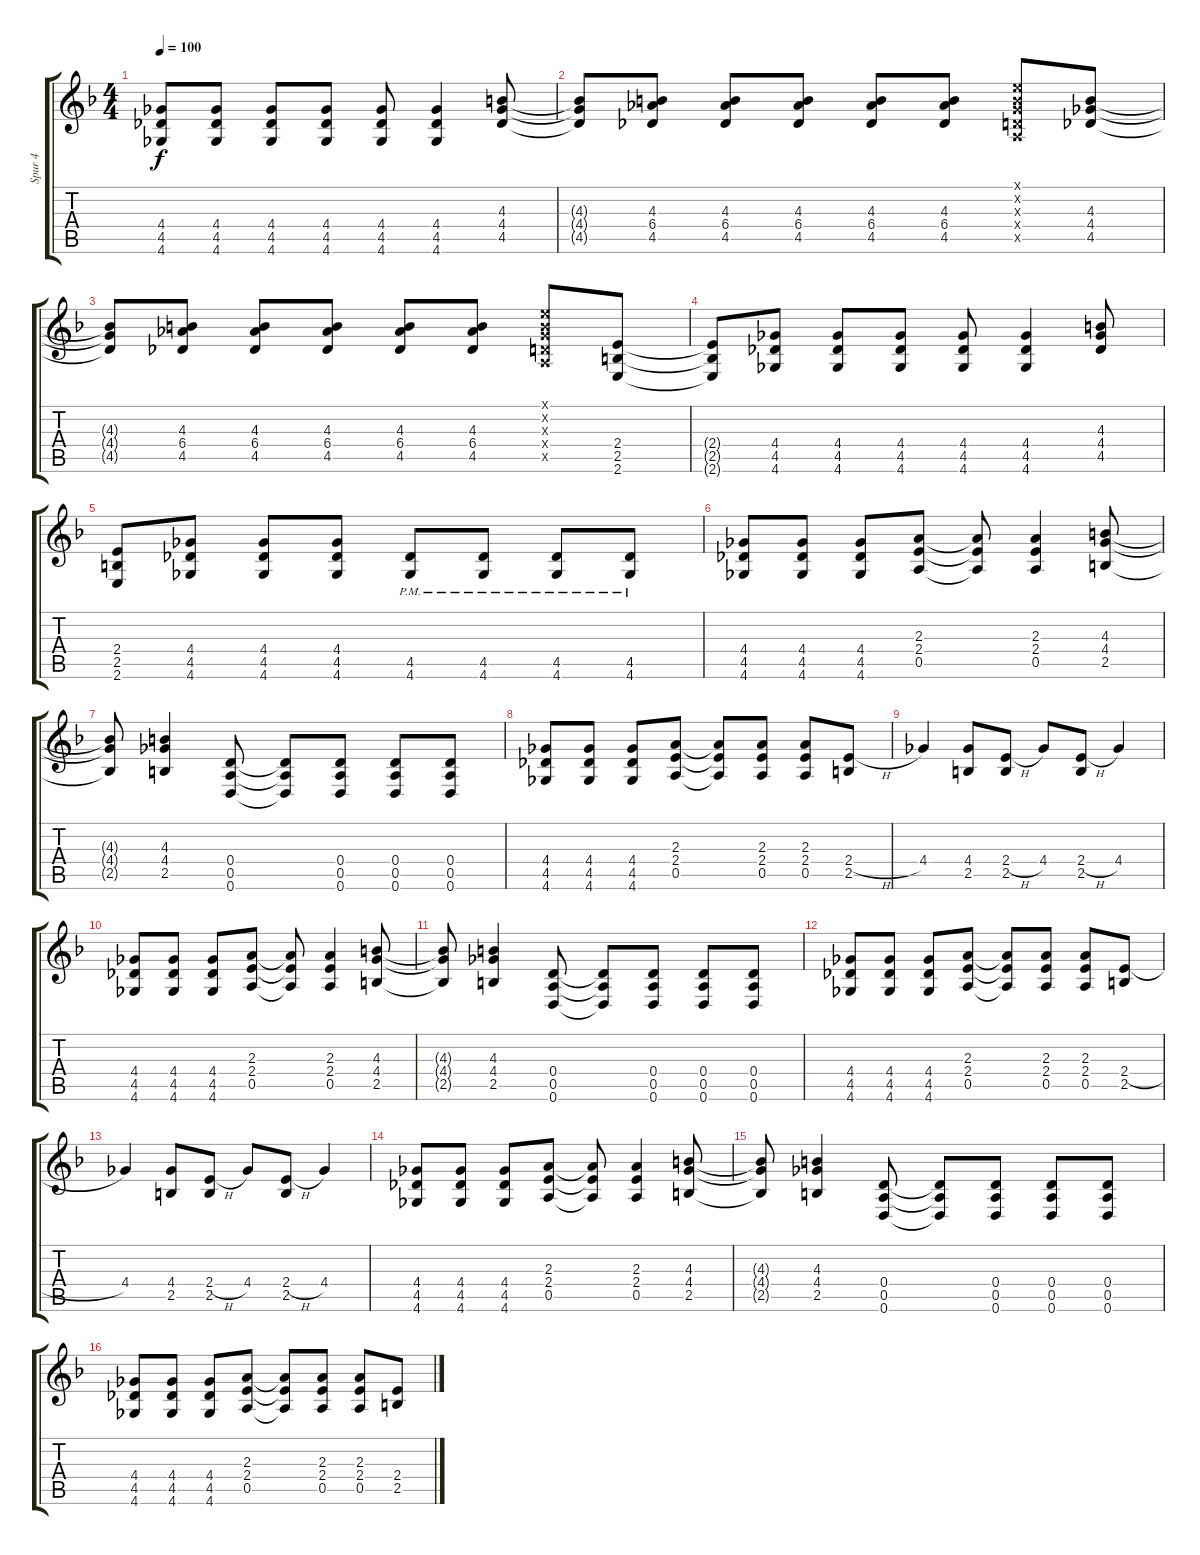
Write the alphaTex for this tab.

\track ("Spur 4" "Spur 4") {instrument overdrivenguitar}
\staff {score tabs}
\tuning (E4 B3 G3 D3 A2 D2) {hide}
\ts (4 4)
\tempo 100
\clef g2
\ks dminor
(4.4{t} 4.5{t} 4.6{t}).8{dy f} (4.4 4.5 4.6).8 (4.4 4.5 4.6).8 (4.4 4.5 4.6).8 (4.4 4.5 4.6).8 (4.4 4.5 4.6).4 (4.3 4.4 4.5).8 |
(4.3{t} 4.4{t} 4.5{t}).8 (4.3 6.4 4.5).8 (4.3 6.4 4.5).8 (4.3 6.4 4.5).8 (4.3 6.4 4.5).8 (4.3 6.4 4.5).8 (0.1{x} 0.2{x} 0.3{x} 0.4{x} 0.5{x}).8 (4.3 4.4 4.5).8 |
(4.3{t} 4.4{t} 4.5{t}).8 (4.3 6.4 4.5).8 (4.3 6.4 4.5).8 (4.3 6.4 4.5).8 (4.3 6.4 4.5).8 (4.3 6.4 4.5).8 (0.1{x} 0.2{x} 0.3{x} 0.4{x} 0.5{x}).8 (2.4 2.5 2.6).8 |
(2.4{t} 2.5{t} 2.6{t}).8 (4.4 4.5 4.6).8 (4.4 4.5 4.6).8 (4.4 4.5 4.6).8 (4.4 4.5 4.6).8 (4.4 4.5 4.6).4 (4.3 4.4 4.5).8 |
(2.4 2.5 2.6).8 (4.4 4.5 4.6).8 (4.4 4.5 4.6).8 (4.4 4.5 4.6).8 (4.5{pm} 4.6{pm}).8 (4.5{pm} 4.6{pm}).8 (4.5{pm} 4.6{pm}).8 (4.5{pm} 4.6{pm}).8 |
(4.4 4.5 4.6).8 (4.4 4.5 4.6).8 (4.4 4.5 4.6).8 (2.3 2.4 0.5).8 (2.3{t} 2.4{t} 0.5{t}).8 (2.3 2.4 0.5).4 (4.3 4.4 2.5).8 |
(4.3{t} 4.4{t} 2.5{t}).8 (4.3 4.4 2.5).4 (0.4 0.5 0.6).8 (0.4{t} 0.5{t} 0.6{t}).8 (0.4 0.5 0.6).8 (0.4 0.5 0.6).8 (0.4 0.5 0.6).8 |
(4.4 4.5 4.6).8 (4.4 4.5 4.6).8 (4.4 4.5 4.6).8 (2.3 2.4 0.5).8 (2.3{t} 2.4{t} 0.5{t}).8 (2.3 2.4 0.5).8 (2.3 2.4 0.5).8 (2.4{h} 2.5).8 |
4.4.4 (4.4 2.5).8 (2.4{h} 2.5).8 4.4.8 (2.4{h} 2.5).8 4.4.4 |
(4.4 4.5 4.6).8 (4.4 4.5 4.6).8 (4.4 4.5 4.6).8 (2.3 2.4 0.5).8 (2.3{t} 2.4{t} 0.5{t}).8 (2.3 2.4 0.5).4 (4.3 4.4 2.5).8 |
(4.3{t} 4.4{t} 2.5{t}).8 (4.3 4.4 2.5).4 (0.4 0.5 0.6).8 (0.4{t} 0.5{t} 0.6{t}).8 (0.4 0.5 0.6).8 (0.4 0.5 0.6).8 (0.4 0.5 0.6).8 |
(4.4 4.5 4.6).8 (4.4 4.5 4.6).8 (4.4 4.5 4.6).8 (2.3 2.4 0.5).8 (2.3{t} 2.4{t} 0.5{t}).8 (2.3 2.4 0.5).8 (2.3 2.4 0.5).8 (2.4{h} 2.5).8 |
4.4.4 (4.4 2.5).8 (2.4{h} 2.5).8 4.4.8 (2.4{h} 2.5).8 4.4.4 |
(4.4 4.5 4.6).8 (4.4 4.5 4.6).8 (4.4 4.5 4.6).8 (2.3 2.4 0.5).8 (2.3{t} 2.4{t} 0.5{t}).8 (2.3 2.4 0.5).4 (4.3 4.4 2.5).8 |
(4.3{t} 4.4{t} 2.5{t}).8 (4.3 4.4 2.5).4 (0.4 0.5 0.6).8 (0.4{t} 0.5{t} 0.6{t}).8 (0.4 0.5 0.6).8 (0.4 0.5 0.6).8 (0.4 0.5 0.6).8 |
(4.4 4.5 4.6).8 (4.4 4.5 4.6).8 (4.4 4.5 4.6).8 (2.3 2.4 0.5).8 (2.3{t} 2.4{t} 0.5{t}).8 (2.3 2.4 0.5).8 (2.3 2.4 0.5).8 (2.4{h} 2.5).8
